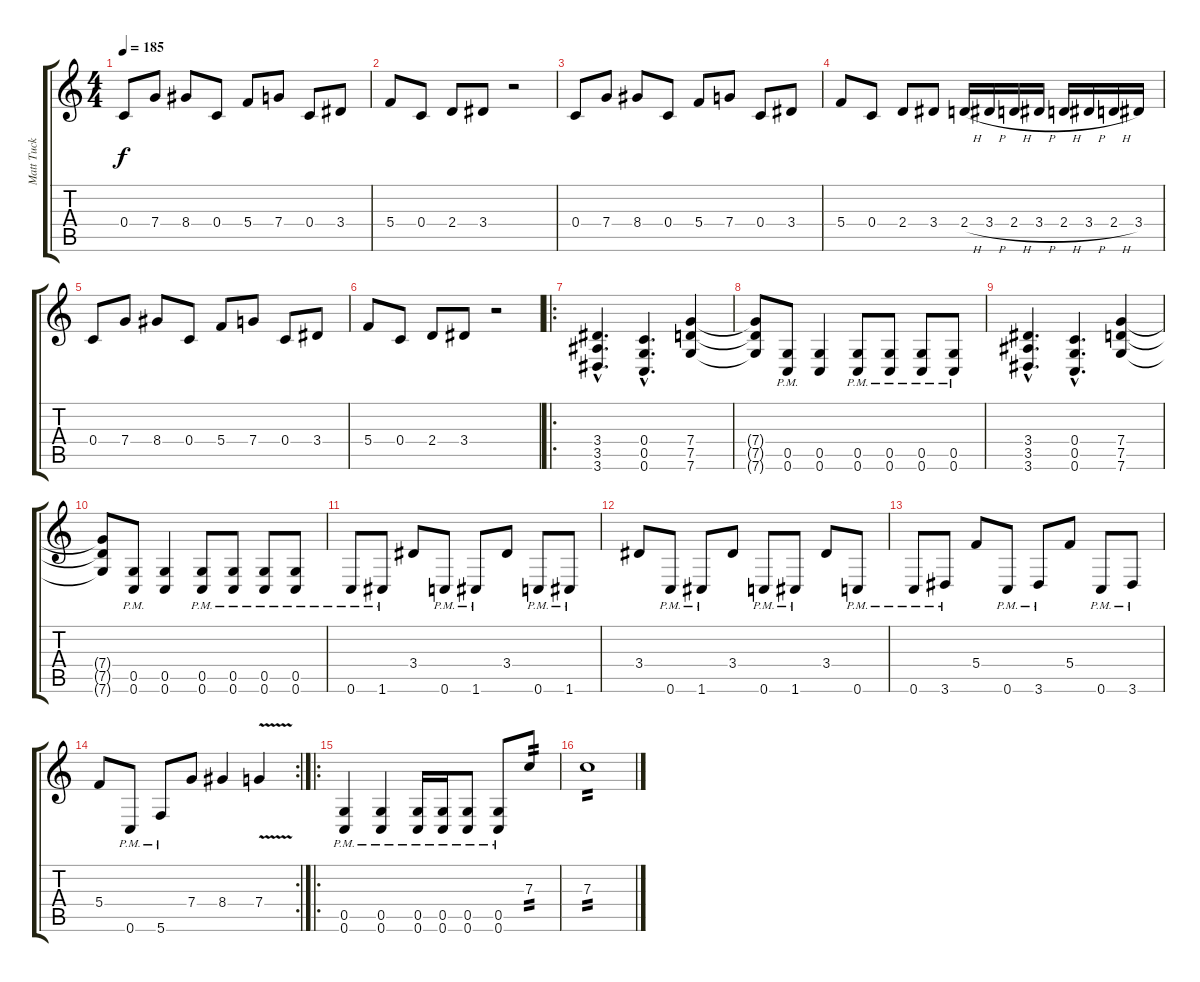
\track ("Matt Tuck" "Matt Tuck") {instrument distortionguitar}
\staff {score tabs}
\tuning (D4 A3 F3 C3 G2 C2) {hide}
\ts (4 4)
\tempo 185
\clef g2
\ks c
0.4.8{dy f} 7.4.8 8.4.8 0.4.8 5.4.8 7.4.8 0.4.8 3.4.8 |
5.4.8 0.4.8 2.4.8 3.4.8 r.2 |
0.4.8 7.4.8 8.4.8 0.4.8 5.4.8 7.4.8 0.4.8 3.4.8 |
5.4.8 0.4.8 2.4.8 3.4.8 2.4{h}.16 3.4{h}.16 2.4{h}.16 3.4{h}.16 2.4{h}.16 3.4{h}.16 2.4{h}.16 3.4.16 |
0.4.8 7.4.8 8.4.8 0.4.8 5.4.8 7.4.8 0.4.8 3.4.8 |
5.4.8 0.4.8 2.4.8 3.4.8 r.2 |
\ro
(3.4{hac} 3.5{hac} 3.6{hac}).4{d} (0.4{hac} 0.5{hac} 0.6{hac}).4{d} (7.4 7.5 7.6).4 |
(7.4{t} 7.5{t} 7.6{t}).8 (0.5{pm} 0.6{pm}).8 (0.5 0.6).4 (0.5{pm} 0.6{pm}).8 (0.5{pm} 0.6{pm}).8 (0.5{pm} 0.6{pm}).8 (0.5{pm} 0.6{pm}).8 |
(3.4{hac} 3.5{hac} 3.6{hac}).4{d} (0.4{hac} 0.5{hac} 0.6{hac}).4{d} (7.4 7.5 7.6).4 |
(7.4{t} 7.5{t} 7.6{t}).8 (0.5{pm} 0.6{pm}).8 (0.5 0.6).4 (0.5{pm} 0.6{pm}).8 (0.5{pm} 0.6{pm}).8 (0.5{pm} 0.6{pm}).8 (0.5{pm} 0.6{pm}).8 |
0.6{pm}.8 1.6{pm}.8 3.4.8 0.6{pm}.8 1.6{pm}.8 3.4.8 0.6{pm}.8 1.6{pm}.8 |
3.4.8 0.6{pm}.8 1.6{pm}.8 3.4.8 0.6{pm}.8 1.6{pm}.8 3.4.8 0.6{pm}.8 |
0.6{pm}.8 3.6{pm}.8 5.4.8 0.6{pm}.8 3.6{pm}.8 5.4.8 0.6{pm}.8 3.6{pm}.8 |
\rc 2
5.4.8 0.6{pm}.8 5.6{pm}.8 7.4.8 8.4.4 7.4{v}.4 |
\ro
(0.5{pm} 0.6{pm}).4 (0.5{pm} 0.6{pm}).4 (0.5{pm} 0.6{pm}).16 (0.5{pm} 0.6{pm}).16 (0.5{pm} 0.6{pm}).8 (0.5{pm} 0.6{pm}).8 7.3.8{tp 2} |
7.3.1{tp 2}
